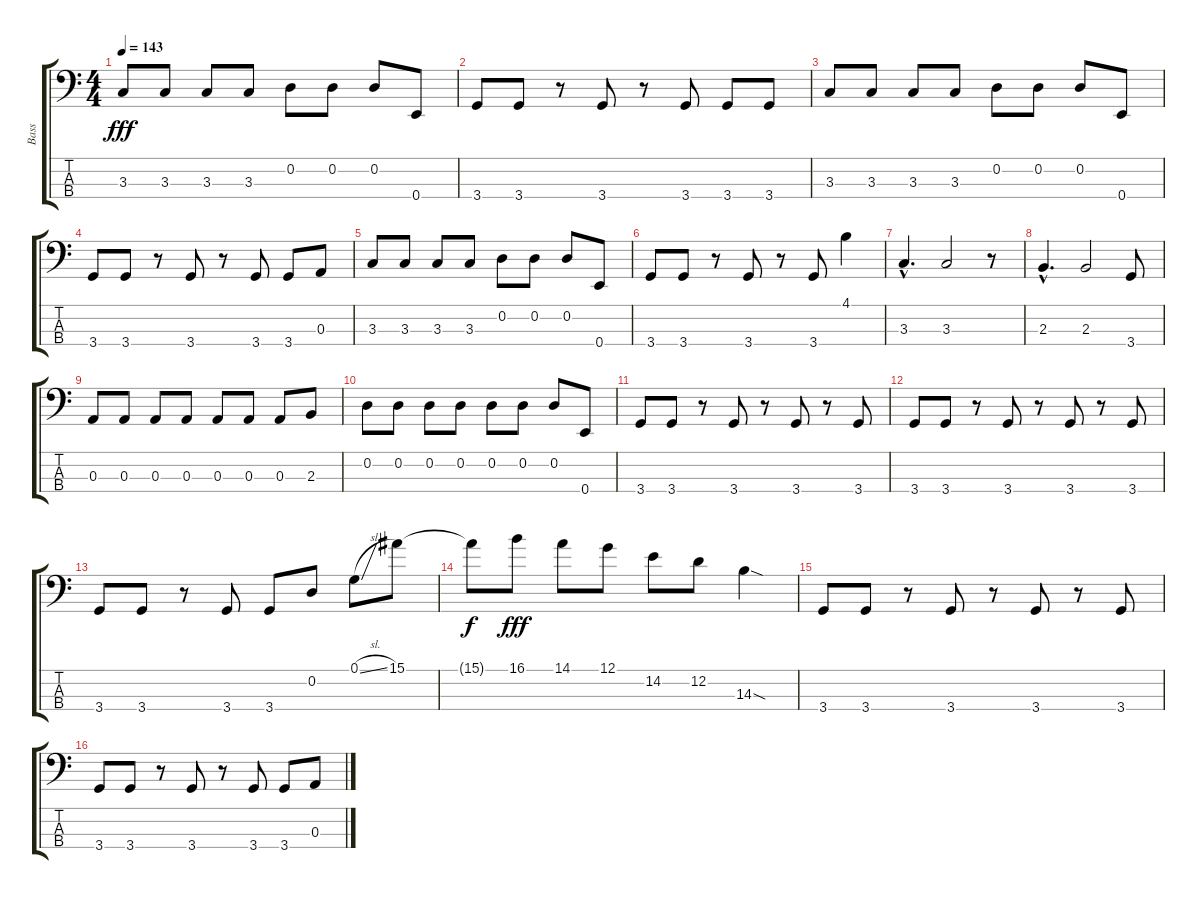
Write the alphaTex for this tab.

\track ("Bass" "Bass") {instrument electricbassfinger}
\staff {score tabs}
\tuning (G2 D2 A1 E1) {hide}
\ts (4 4)
\tempo 143
\clef f4
\ks c
3.3.8{dy fff} 3.3.8 3.3.8 3.3.8 0.2.8 0.2.8 0.2.8 0.4.8 |
3.4.8 3.4.8 r.8 3.4.8 r.8 3.4.8 3.4.8 3.4.8 |
3.3.8 3.3.8 3.3.8 3.3.8 0.2.8 0.2.8 0.2.8 0.4.8 |
3.4.8 3.4.8 r.8 3.4.8 r.8 3.4.8 3.4.8 0.3.8 |
3.3.8 3.3.8 3.3.8 3.3.8 0.2.8 0.2.8 0.2.8 0.4.8 |
3.4.8 3.4.8 r.8 3.4.8 r.8 3.4.8 4.1.4 |
3.3{hac}.4{d} 3.3.2 r.8 |
2.3{hac}.4{d} 2.3.2 3.4.8 |
0.3.8 0.3.8 0.3.8 0.3.8 0.3.8 0.3.8 0.3.8 2.3.8 |
0.2.8 0.2.8 0.2.8 0.2.8 0.2.8 0.2.8 0.2.8 0.4.8 |
3.4.8 3.4.8 r.8 3.4.8 r.8 3.4.8 r.8 3.4.8 |
3.4.8 3.4.8 r.8 3.4.8 r.8 3.4.8 r.8 3.4.8 |
3.4.8 3.4.8 r.8 3.4.8 3.4.8 0.2.8 0.1{sl}.8 15.1.8 |
15.1{t}.8{dy f} 16.1.8{dy fff} 14.1.8 12.1.8 14.2.8 12.2.8 14.3{sod}.4 |
3.4.8 3.4.8 r.8 3.4.8 r.8 3.4.8 r.8 3.4.8 |
3.4.8 3.4.8 r.8 3.4.8 r.8 3.4.8 3.4.8 0.3.8
